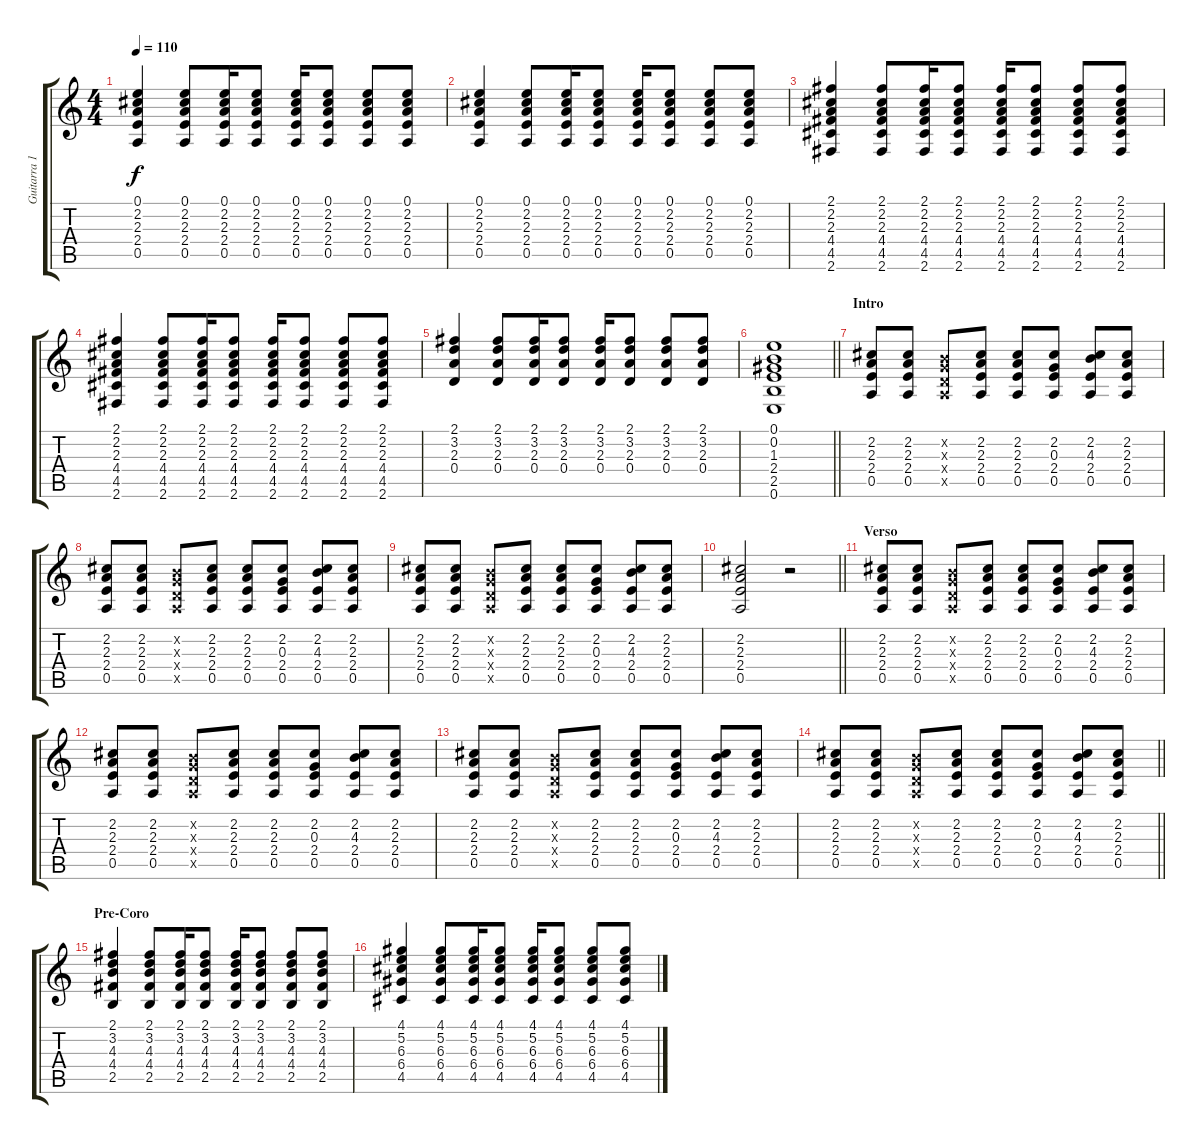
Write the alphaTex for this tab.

\track ("Guitarra 1" "Guitarra 1") {instrument acousticguitarsteel}
\staff {score tabs}
\tuning (E4 B3 G3 D3 A2 E2) {hide}
\ts (4 4)
\section ("" "")
\tempo 110
\clef g2
\ks c
(0.1 2.2 2.3 2.4 0.5).4{dy f} (0.1 2.2 2.3 2.4 0.5).8 (0.1 2.2 2.3 2.4 0.5).16 (0.1 2.2 2.3 2.4 0.5).8 (0.1 2.2 2.3 2.4 0.5).16 (0.1 2.2 2.3 2.4 0.5).8 (0.1 2.2 2.3 2.4 0.5).8 (0.1 2.2 2.3 2.4 0.5).8 |
(0.1 2.2 2.3 2.4 0.5).4 (0.1 2.2 2.3 2.4 0.5).8 (0.1 2.2 2.3 2.4 0.5).16 (0.1 2.2 2.3 2.4 0.5).8 (0.1 2.2 2.3 2.4 0.5).16 (0.1 2.2 2.3 2.4 0.5).8 (0.1 2.2 2.3 2.4 0.5).8 (0.1 2.2 2.3 2.4 0.5).8 |
(2.1 2.2 2.3 4.4 4.5 2.6).4 (2.1 2.2 2.3 4.4 4.5 2.6).8 (2.1 2.2 2.3 4.4 4.5 2.6).16 (2.1 2.2 2.3 4.4 4.5 2.6).8 (2.1 2.2 2.3 4.4 4.5 2.6).16 (2.1 2.2 2.3 4.4 4.5 2.6).8 (2.1 2.2 2.3 4.4 4.5 2.6).8 (2.1 2.2 2.3 4.4 4.5 2.6).8 |
(2.1 2.2 2.3 4.4 4.5 2.6).4 (2.1 2.2 2.3 4.4 4.5 2.6).8 (2.1 2.2 2.3 4.4 4.5 2.6).16 (2.1 2.2 2.3 4.4 4.5 2.6).8 (2.1 2.2 2.3 4.4 4.5 2.6).16 (2.1 2.2 2.3 4.4 4.5 2.6).8 (2.1 2.2 2.3 4.4 4.5 2.6).8 (2.1 2.2 2.3 4.4 4.5 2.6).8 |
(2.1 3.2 2.3 0.4).4 (2.1 3.2 2.3 0.4).8 (2.1 3.2 2.3 0.4).16 (2.1 3.2 2.3 0.4).8 (2.1 3.2 2.3 0.4).16 (2.1 3.2 2.3 0.4).8 (2.1 3.2 2.3 0.4).8 (2.1 3.2 2.3 0.4).8 |
\barLineRight lightlight
(0.1 0.2 1.3 2.4 2.5 0.6).1 |
\section ("" "Intro")
(2.2 2.3 2.4 0.5).8 (2.2 2.3 2.4 0.5).8 (0.2{x} 0.3{x} 0.4{x} 0.5{x}).8 (2.2 2.3 2.4 0.5).8 (2.2 2.3 2.4 0.5).8 (2.2 0.3 2.4 0.5).8 (2.2 4.3 2.4 0.5).8 (2.2 2.3 2.4 0.5).8 |
(2.2 2.3 2.4 0.5).8 (2.2 2.3 2.4 0.5).8 (0.2{x} 0.3{x} 0.4{x} 0.5{x}).8 (2.2 2.3 2.4 0.5).8 (2.2 2.3 2.4 0.5).8 (2.2 0.3 2.4 0.5).8 (2.2 4.3 2.4 0.5).8 (2.2 2.3 2.4 0.5).8 |
(2.2 2.3 2.4 0.5).8 (2.2 2.3 2.4 0.5).8 (0.2{x} 0.3{x} 0.4{x} 0.5{x}).8 (2.2 2.3 2.4 0.5).8 (2.2 2.3 2.4 0.5).8 (2.2 0.3 2.4 0.5).8 (2.2 4.3 2.4 0.5).8 (2.2 2.3 2.4 0.5).8 |
\barLineRight lightlight
(2.2 2.3 2.4 0.5).2 r.2 |
\section ("" "Verso")
(2.2 2.3 2.4 0.5).8 (2.2 2.3 2.4 0.5).8 (0.2{x} 0.3{x} 0.4{x} 0.5{x}).8 (2.2 2.3 2.4 0.5).8 (2.2 2.3 2.4 0.5).8 (2.2 0.3 2.4 0.5).8 (2.2 4.3 2.4 0.5).8 (2.2 2.3 2.4 0.5).8 |
(2.2 2.3 2.4 0.5).8 (2.2 2.3 2.4 0.5).8 (0.2{x} 0.3{x} 0.4{x} 0.5{x}).8 (2.2 2.3 2.4 0.5).8 (2.2 2.3 2.4 0.5).8 (2.2 0.3 2.4 0.5).8 (2.2 4.3 2.4 0.5).8 (2.2 2.3 2.4 0.5).8 |
(2.2 2.3 2.4 0.5).8 (2.2 2.3 2.4 0.5).8 (0.2{x} 0.3{x} 0.4{x} 0.5{x}).8 (2.2 2.3 2.4 0.5).8 (2.2 2.3 2.4 0.5).8 (2.2 0.3 2.4 0.5).8 (2.2 4.3 2.4 0.5).8 (2.2 2.3 2.4 0.5).8 |
\barLineRight lightlight
(2.2 2.3 2.4 0.5).8 (2.2 2.3 2.4 0.5).8 (0.2{x} 0.3{x} 0.4{x} 0.5{x}).8 (2.2 2.3 2.4 0.5).8 (2.2 2.3 2.4 0.5).8 (2.2 0.3 2.4 0.5).8 (2.2 4.3 2.4 0.5).8 (2.2 2.3 2.4 0.5).8 |
\section ("" "Pre-Coro")
(2.1 3.2 4.3 4.4 2.5).4 (2.1 3.2 4.3 4.4 2.5).8 (2.1 3.2 4.3 4.4 2.5).16 (2.1 3.2 4.3 4.4 2.5).8 (2.1 3.2 4.3 4.4 2.5).16 (2.1 3.2 4.3 4.4 2.5).8 (2.1 3.2 4.3 4.4 2.5).8 (2.1 3.2 4.3 4.4 2.5).8 |
(4.1 5.2 6.3 6.4 4.5).4 (4.1 5.2 6.3 6.4 4.5).8 (4.1 5.2 6.3 6.4 4.5).16 (4.1 5.2 6.3 6.4 4.5).8 (4.1 5.2 6.3 6.4 4.5).16 (4.1 5.2 6.3 6.4 4.5).8 (4.1 5.2 6.3 6.4 4.5).8 (4.1 5.2 6.3 6.4 4.5).8
